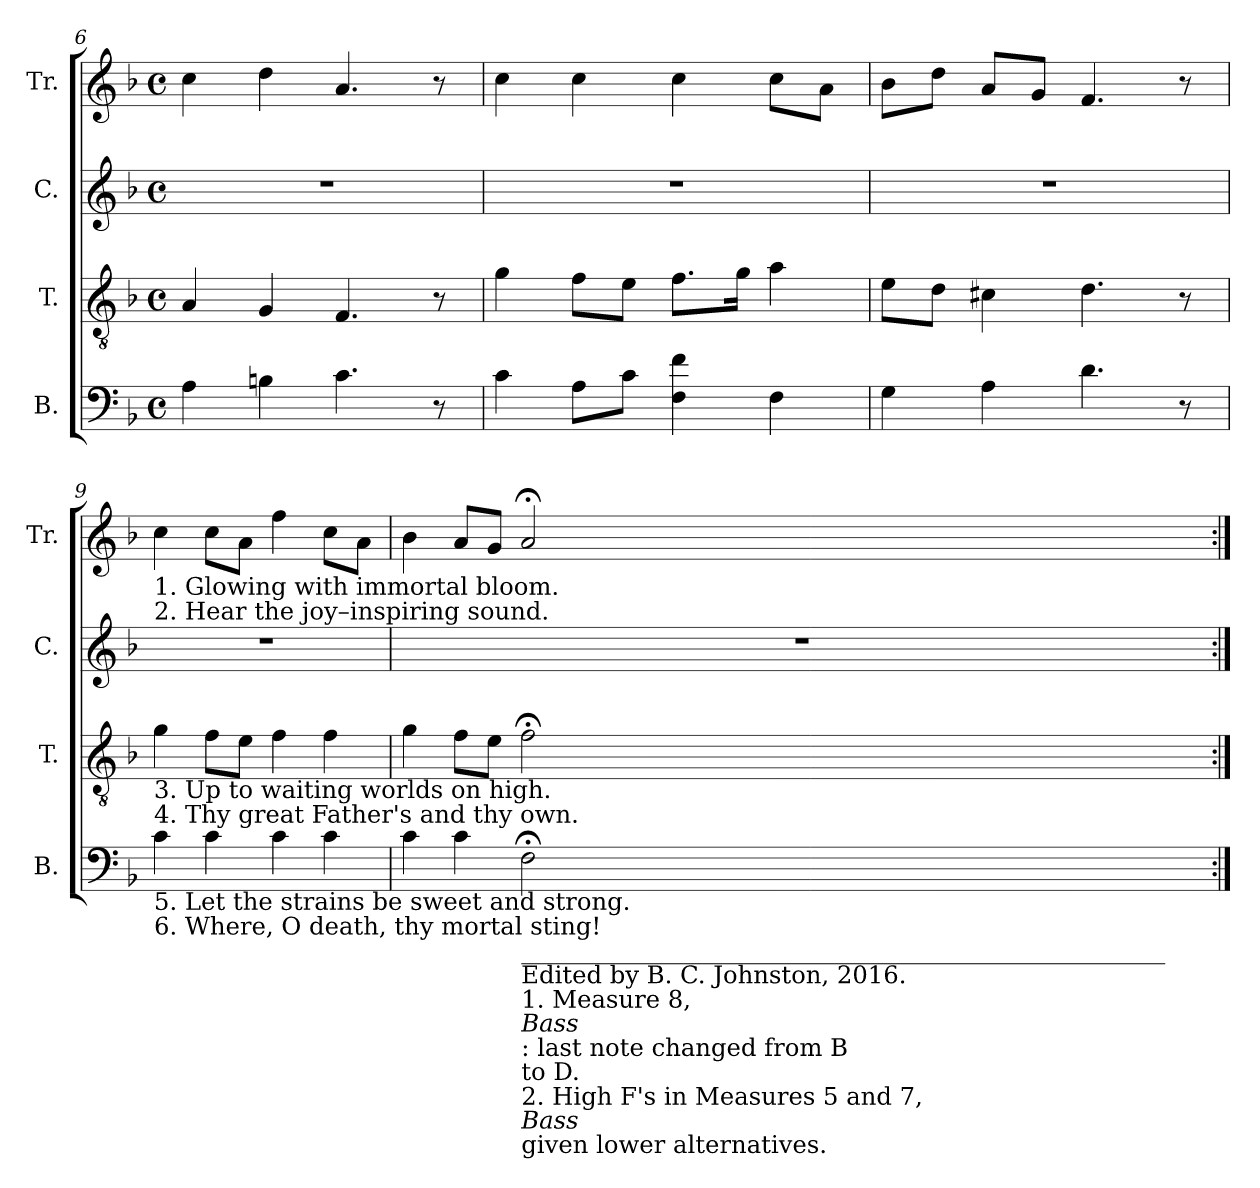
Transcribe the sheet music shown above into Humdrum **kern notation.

**kern	**kern	**kern	**kern
*part4	*part3	*part2	*part1
*staff4	*staff3	*staff2	*staff1
*I"B.	*I"T.	*I"C.	*I"Tr.
*I'B.	*I'T.	*I'C.	*I'Tr.
*clefF4	*clefGv2	*clefG2	*clefG2
*k[b-]	*k[b-]	*k[b-]	*k[b-]
*M4/4	*M4/4	*M4/4	*M4/4
*met(c)	*met(c)	*met(c)	*met(c)
=6	=6	=6	=6
4A\	4A/	1r	4cc\
4Bn\	4G/	.	4dd\
4.c\	4.F/	.	4.a/
8r	8r	.	8r
=7	=7	=7	=7
4c\	4g\	1r	4cc\
8A\L	8f\L	.	4cc\
8c\J	8e\J	.	.
4F\ 4f\	8.f\L	.	4cc\
.	16g\Jk	.	.
4F\	4a\	.	8cc\L
.	.	.	8a\J
=8	=8	=8	=8
4G\	8e\L	1r	8b-\L
.	8d\J	.	8dd\J
4A\	4c#X\	.	8a/L
.	.	.	8g/J
4.d\	4.d\	.	4.f/
8r	8r	.	8r
!!LO:LB:g=z
=9	=9	=9	=9
!	!	!	!LO:TX:b:t=1.  Glowing with immortal bloom.
!	!	!	!LO:TX:b:t=2.   Hear the joy–inspiring sound.
!	!LO:TX:b:t=3. Up to waiting worlds on high.	!	!
!	!LO:TX:b:t=4. Thy great Father's and thy own.	!	!
!LO:TX:b:t=5. Let the strains be sweet and strong.	!	!	!
!LO:TX:b:t=6. Where,  O  death,  thy mortal sting!	!	!	!
4c\	4g\	1r	4cc\
4c\	8f\L	.	8cc\L
.	8e\J	.	8a\J
4c\	4f\	.	4ff\
4c\	4f\	.	8cc\L
.	.	.	8a\J
=10	=10	=10	=10
4c\	4g\	1r	4b-\
4c\	8f\L	.	8a/L
.	8e\J	.	8g/J
!LO:TX:b:t=_____________________________________________________	!	!	!
!LO:TX:b:t=Edited by B. C. Johnston, 2016.	!	!	!
!LO:TX:b:t=1. Measure 8,	!	!	!
!LO:TX:b:i:t=Bass	!	!	!
!LO:TX:b:t=&colon; last note changed from B	!	!	!
!LO:TX:b:t=to D.	!	!	!
!LO:TX:b:t=2. High F's in Measures 5 and 7,	!	!	!
!LO:TX:b:i:t=Bass	!	!	!
!LO:TX:b:t=given lower alternatives.	!	!	!
2F;<\	2f;<\	.	2a;</
=:|!	=:|!	=:|!	=:|!
*-	*-	*-	*-
